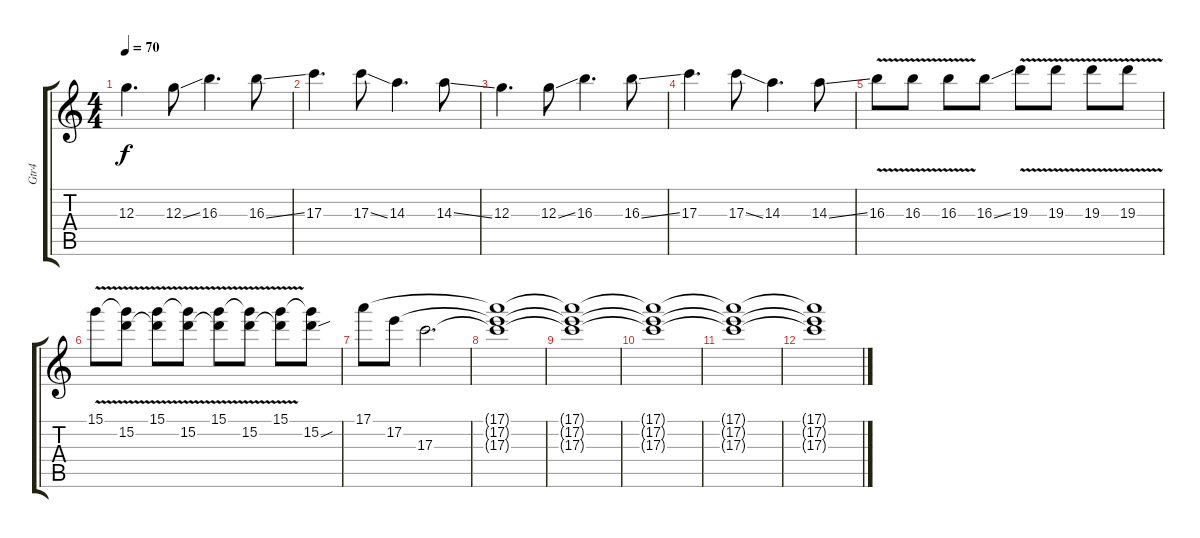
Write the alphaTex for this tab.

\track ("Gtr4" "Gtr4") {instrument electricguitarjazz}
\staff {score tabs}
\tuning (E4 B3 G3 D3 A2 E2) {hide}
\ts (4 4)
\tempo 70
\clef g2
\ks c
12.3.4{d dy f} 12.3{ss}.8 16.3.4{d} 16.3{ss}.8 |
17.3.4{d} 17.3{ss}.8 14.3.4{d} 14.3{ss}.8 |
12.3.4{d} 12.3{ss}.8 16.3.4{d} 16.3{ss}.8 |
17.3.4{d} 17.3{ss}.8 14.3.4{d} 14.3{ss}.8 |
16.3{v}.8 16.3{v}.8 16.3{v}.8 16.3{ss}.8 19.3{v}.8 19.3{v}.8 19.3{v}.8 19.3{v}.8 |
15.1{v}.8 (15.1{t} 15.2{v}).8 (15.1{v} 15.2{t}).8 (15.1{t} 15.2{v}).8 (15.1{v} 15.2{t}).8 (15.1{t} 15.2{v}).8 (15.1 15.2{t}).8 (15.1{t} 15.2{sou}).8 |
17.1.8 17.2.8 17.3.2{d} |
(17.1{t} 17.2{t} 17.3{t}).1 |
(17.1{t} 17.2{t} 17.3{t}).1 |
(17.1{t} 17.2{t} 17.3{t}).1 |
(17.1{t} 17.2{t} 17.3{t}).1 |
(17.1{t} 17.2{t} 17.3{t}).1
